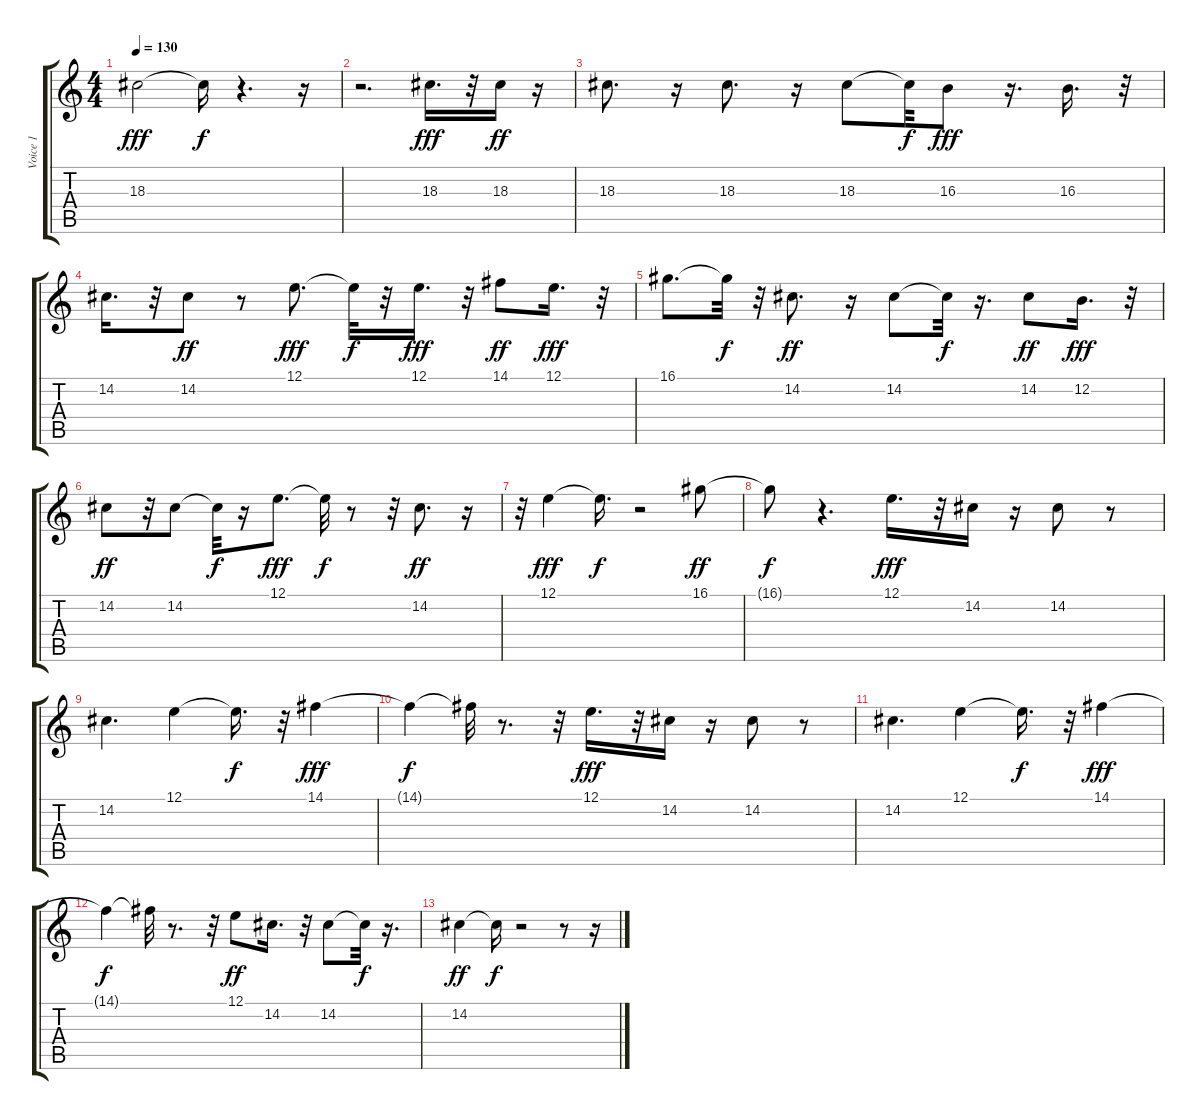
\track ("Voice 1" "Voice 1") {instrument altosax}
\staff {score tabs}
\tuning (E4 B3 G3 D3 A2 E2) {hide}
\ts (4 4)
\tempo 130
\clef g2
\ks c
18.3.2{dy fff} 18.3{t}.16{dy f} r.4{d} r.16 |
r.2{d} 18.3.16{d dy fff} r.32 18.3.16{dy ff} r.16 |
18.3.8{d} r.16 18.3.8{d} r.16 18.3.8 18.3{t}.32{dy f} 16.3.8{dy fff} r.16{d} 16.3.16{d} r.32 |
14.2.16{d} r.32 14.2.8{dy ff} r.8 12.1.8{d dy fff} 12.1{t}.32{dy f} r.32 12.1.16{d dy fff} r.32 14.1.8{dy ff} 12.1.16{d dy fff} r.32 |
16.1.8{d} 16.1{t}.32{dy f} r.32 14.2.8{d dy ff} r.16 14.2.8 14.2{t}.32{dy f} r.16{d} 14.2.8{dy ff} 12.2.16{d dy fff} r.32 |
14.2.8{dy ff} r.32 14.2.8 14.2{t}.32{dy f} r.16 12.1.8{d dy fff} 12.1{t}.32{dy f} r.8 r.32 14.2.8{d dy ff} r.16 |
r.32 12.1.4{dy fff} 12.1{t}.16{d dy f} r.2 16.1.8{dy ff} |
16.1{t}.8{dy f} r.4{d} 12.1.16{d dy fff} r.32 14.2.16 r.16 14.2.8 r.8 |
14.2.4{d} 12.1.4 12.1{t}.16{d dy f} r.32 14.1.4{dy fff} |
14.1{t}.4{dy f} 14.1{t}.32 r.8{d} r.32 12.1.16{d dy fff} r.32 14.2.16 r.16 14.2.8 r.8 |
14.2.4{d} 12.1.4 12.1{t}.16{d dy f} r.32 14.1.4{dy fff} |
14.1{t}.4{dy f} 14.1{t}.32 r.8{d} r.32 12.1.8{dy ff} 14.2.16{d} r.32 14.2.8 14.2{t}.32{dy f} r.16{d} |
14.2.4{dy ff} 14.2{t}.16{dy f} r.2 r.8 r.16
